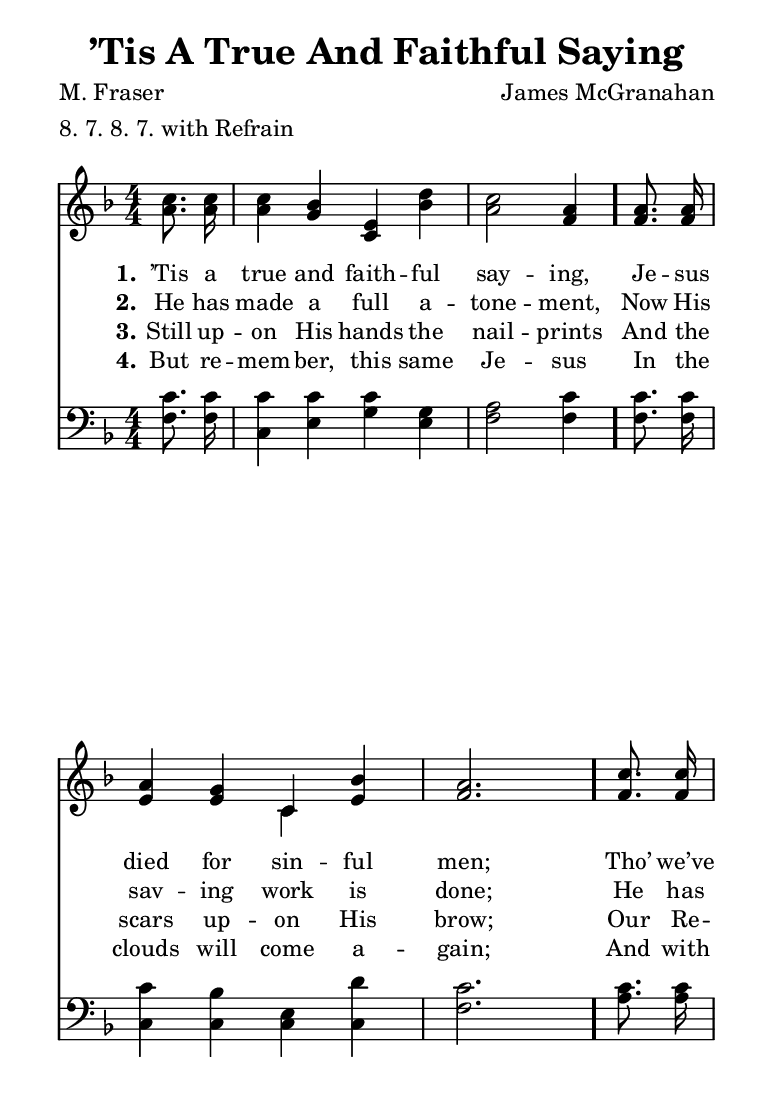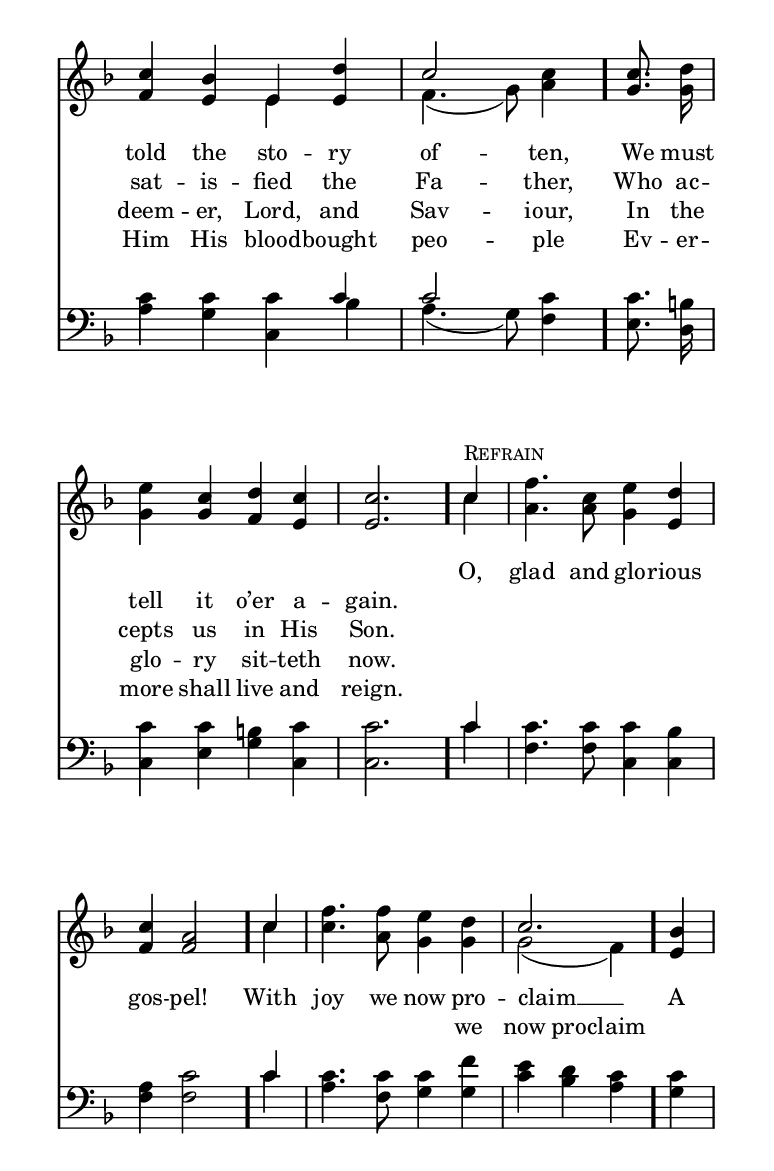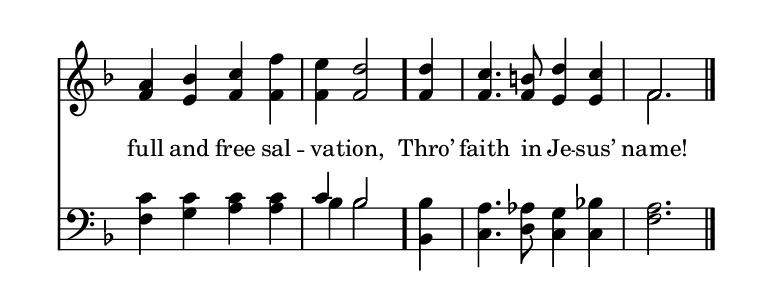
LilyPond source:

\include "common/global.ily"
\paper {
  \include "common/paper.ily"
  system-count = #(cond (is-eogsized 4) (#t #f))
}

\header{
  %gospel
  hymnnumber = "129"
  title = "’Tis A True And Faithful Saying"
  tunename = ""
  meter = "8. 7. 8. 7. with Refrain"
  poet = "M. Fraser"
  composer = "James McGranahan"
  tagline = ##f
}

% for fermata in MIDI
ta = { \tempo 4=80 }
tb = { \tempo 4=40 }

patternAA = { c8. c16 | c4 c4 c4 c4 | c2 c4 }
patternAB = { c8. c16 | c4 c4 c4 c4 | c2.   }
patternAC = { c8. c16 | c4 c4 c4 c4 | c4.( c8) c4 }

patternBA = { c4 | c4. c8 c4 c4 | c4 c2    }
patternBB = { c4 | c4. c8 c4 c4 | c2.      }
patternBC = { c4 | c4. c8 c4 c4 | c2( c4)  }
patternBD = { c4 | c4. c8 c4 c4 | c4 c4 c4 }

patternCA = { c4 | c4 c4 c4 c4 | c4 c2 }

global = {
  \include "common/overrides.ily"
  \override Staff.TimeSignature.style = #'numbered
  \time 4/4
  \override Score.MetronomeMark.transparent = ##t % hide all fermata changes too
  \ta
  \key f \major
  \partial 4
  \autoBeamOff
}

notesSoprano = {
\global
\relative c'' {

  \changePitch \patternAA { c c | c bes e, d' | c a }
  \changePitch \patternAB { a a | a g c, bes' | a }
  \changePitch \patternAA { c c | c bes e, d' | c c }
  \changePitch \patternAB { c d | e c d c | c } \eogbreak

  << s^\markup { \small \caps "Refrain" }
  \changePitch \patternBA { c | f c e d | c a } >>
  \changePitch \patternBB { c | f f e d | c }
  \changePitch \patternCA { bes | a bes c f | e d }
  \changePitch \patternBB { d | c b d c | f, }

  \bar "|."

}
}

notesAlto = {
\global
\relative e' {

  \changePitch \patternAA { a a | a g c, bes' | a f }
  \changePitch \patternAB { f f | e e c e | f }
  \changePitch \patternAC { f f | f e e e | f g a }
  \changePitch \patternAB { g g | g g f e | e }

  \changePitch \patternBA { c' | a a g e | f f }
  \changePitch \patternBC { c' | c a g g | g f }
  \changePitch \patternCA { e | f e f f | f f }
  \changePitch \patternBB { f | f f e e | f }

}
}

notesTenor = {
\global
\relative a {

  \changePitch \patternAA { c c | c c c g | a c }
  \changePitch \patternAB { c c | c bes e, d' | c }
  \changePitch \patternAA { c c | c c c c | c c }
  \changePitch \patternAB { c b | c c b c | c }

  \changePitch \patternBA { c | c c c bes | a c }
  \changePitch \patternBD { c | c c c f | e d c }
  \changePitch \patternCA { c | c c c c | c bes }
  \changePitch \patternBB { bes a aes g bes! | a }

}
}

notesBass = {
\global
\relative f {

  \changePitch \patternAA { f f | c e g e | f f }
  \changePitch \patternAB { f f | c c c c | f }
  \changePitch \patternAC { a a | a g c, bes' | a g f }
  \changePitch \patternAB { e d | c e g c, | c }

  \changePitch \patternBA { c' | f, f c c | f f }
  \changePitch \patternBD { c' a f g g | c bes a }
  \changePitch \patternCA { g | f g a a | bes bes }
  \changePitch \patternBB { bes, | c d c c | f }

}
}

Refrain = \lyricmode {

\break
{ { \repeat unfold 30 { \skip 4 } } }
O, glad and glo -- rious gos -- pel! \bar "."
With joy we now pro -- claim __ \bar "."
A full and free sal -- va -- tion, \bar "."
Thro’ faith in Je -- sus’ name! \bar "."

}

wordsA = \lyricmode {
\set stanza = "1."

’Tis a true and faith -- ful say -- ing, \bar "."
Je -- sus died for sin -- ful men; \bar "."
Tho’ we’ve told the sto -- ry of -- ten, \bar "."
We must tell it o’er a -- gain. \bar "."

}

wordsB = \lyricmode {
\set stanza = "2."

He has made a full a -- tone -- ment,
Now His sav -- ing work is done;
He has sat -- is -- fied the Fa -- ther,
Who ac -- cepts us in His Son.

}

wordsC = \lyricmode {
\set stanza = "3."

Still up -- on His hands the nail -- prints
And the scars up -- on His brow;
Our Re -- deem -- er, Lord, and Sav -- iour,
In the glo -- ry sit -- teth now.

}

wordsD = \lyricmode {
\set stanza = "4."

But re -- mem -- ber, this same Je -- sus
In the clouds will come a -- gain;
And with Him His blood -- bought peo -- ple
Ev -- er -- more shall live and reign.

}

underWords = \lyricmode {

{ \repeat unfold 41 { \skip 4 } }
we now pro -- claim

}

\score {
  \context ChoirStaff <<
    \context Staff = upper <<
      \set Staff.autoBeaming = ##f
      \set ChoirStaff.systemStartDelimiter = #'SystemStartBar
      \set ChoirStaff.printPartCombineTexts = ##f
      \partcombine #'(2 . 9) \notesSoprano \notesAlto
      \context NullVoice = sopranos { \voiceOne << \notesSoprano >> }
      \context NullVoice = altos { \voiceTwo << \notesAlto >> }
      \context Lyrics = one   \lyricsto sopranos \wordsA
      \context Lyrics = two   \lyricsto sopranos \wordsB
      \context Lyrics = three \lyricsto sopranos \wordsC
      \context Lyrics = four  \lyricsto sopranos \wordsD
    >>
    \new Lyrics \with { alignBelowContext = upper } \lyricsto altos \Refrain
    \context Staff = men <<
      \set Staff.autoBeaming = ##f
      \clef bass
      \set ChoirStaff.printPartCombineTexts = ##f
      \partcombine #'(2 . 9) \notesTenor \notesBass
      \context NullVoice = tenors { \voiceOne << \notesTenor >> }
      \context NullVoice = basses { \voiceTwo << \notesBass >> }
    >>
    \context Lyrics = three \lyricsto tenors \underWords
  >>
  \layout {
    \include "common/layout.ily"
  }
  \midi{
    \include "common/midi.ily"
  }
}

\version "2.19.49"  % necessary for upgrading to future LilyPond versions.

% vi:set et ts=2 sw=2 ai nocindent syntax=lilypond:
